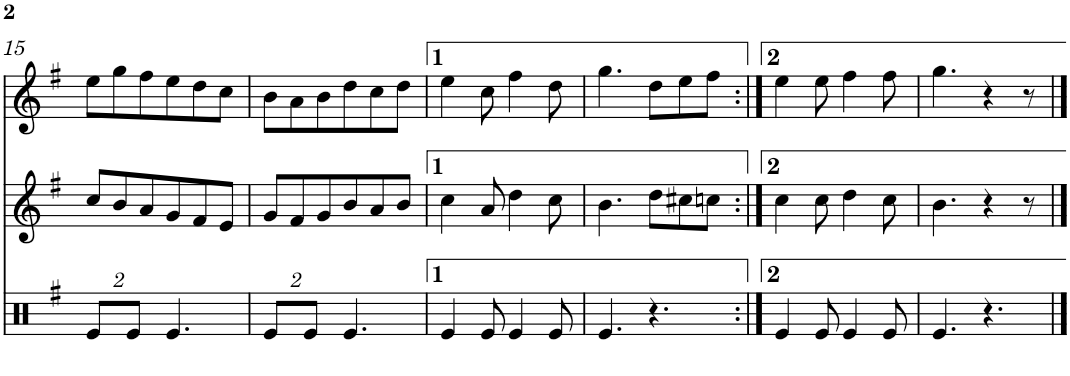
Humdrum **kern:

**kern	**kern	**kern
*part3	*part2	*part1
*staff3	*staff2	*staff1
*I"Timbal	*I"Gralla 2	*I"Gralla 1
!!LO:PB:g=z
*clefX	*clefG2	*clefG2
*k[f#]	*k[f#]	*k[f#]
*M3/8	*M3/8	*M3/8
*Xbrackettup	*	*
=15	=15	=15
16%3e/L	8cc/L	8ee\L
.	8b/	8gg\
16%3e/J	.	.
.	8a/	8ff#\
4.e/	8g/	8ee\
.	8f#/	8dd\
.	8e/J	8cc\J
=16	=16	=16
16%3e/L	8g/L	8b\L
.	8f#/	8a\
16%3e/J	.	.
.	8g/	8b\
4.e/	8b/	8dd\
.	8a/	8cc\
.	8b/J	8dd\J
=17	=17	=17
4e/	4cc\	4ee\
8e/	8a/	8cc\
4e/	4dd\	4ff#\
8e/	8cc\	8dd\
=18	=18	=18
4.e/	4.b\	4.gg\
4.r	8dd\L	8dd\L
.	8cc#X\	8ee\
.	8ccn\J	8ff#\J
=19:|!	=19:|!	=19:|!
4e/	4cc\	4ee\
8e/	8cc\	8ee\
4e/	4dd\	4ff#\
8e/	8cc\	8ff#\
=20	=20	=20
4.e/	4.b\	4.gg\
4.r	4r	4r
.	8r	8r
==	==	==
*-	*-	*-
